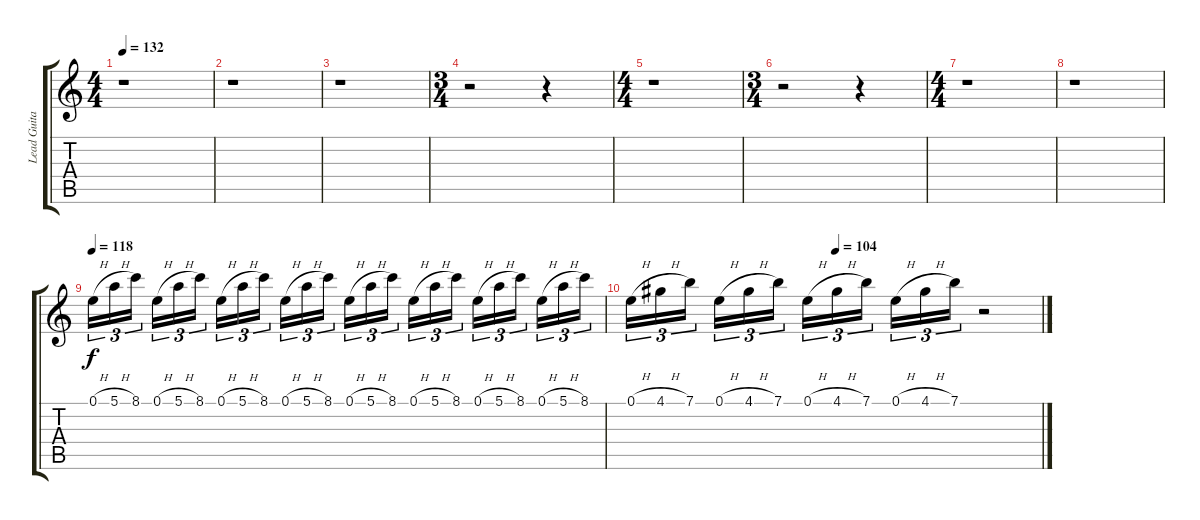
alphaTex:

\track ("Lead Guitar (Distortion)" "Lead Guita") {instrument overdrivenguitar}
\staff {score tabs}
\tuning (E4 B3 G3 D3 A2 E2) {hide}
\ts (4 4)
\tempo 132
\clef g2
\ks c
r.1{dy f} |
r.1 |
r.1 |
\ts (3 4)
r.2 r.4 |
\ts (4 4)
r.1 |
\ts (3 4)
r.2 r.4 |
\ts (4 4)
r.1 |
r.1 |
\tempo 118
0.1{h}.16{tu (3 2)} 5.1{h}.16{tu (3 2)} 8.1.16{tu (3 2) beam splitsecondary} 0.1{h}.16{tu (3 2)} 5.1{h}.16{tu (3 2)} 8.1.16{tu (3 2)} 0.1{h}.16{tu (3 2)} 5.1{h}.16{tu (3 2)} 8.1.16{tu (3 2) beam splitsecondary} 0.1{h}.16{tu (3 2)} 5.1{h}.16{tu (3 2)} 8.1.16{tu (3 2)} 0.1{h}.16{tu (3 2)} 5.1{h}.16{tu (3 2)} 8.1.16{tu (3 2) beam splitsecondary} 0.1{h}.16{tu (3 2)} 5.1{h}.16{tu (3 2)} 8.1.16{tu (3 2)} 0.1{h}.16{tu (3 2)} 5.1{h}.16{tu (3 2)} 8.1.16{tu (3 2) beam splitsecondary} 0.1{h}.16{tu (3 2)} 5.1{h}.16{tu (3 2)} 8.1.16{tu (3 2)} |
\tempo (104 0.5)
0.1{h}.16{tu (3 2)} 4.1{h}.16{tu (3 2)} 7.1.16{tu (3 2) beam splitsecondary} 0.1{h}.16{tu (3 2)} 4.1{h}.16{tu (3 2)} 7.1.16{tu (3 2)} 0.1{h}.16{tu (3 2)} 4.1{h}.16{tu (3 2)} 7.1.16{tu (3 2) beam splitsecondary} 0.1{h}.16{tu (3 2)} 4.1{h}.16{tu (3 2)} 7.1.16{tu (3 2)} r.2
